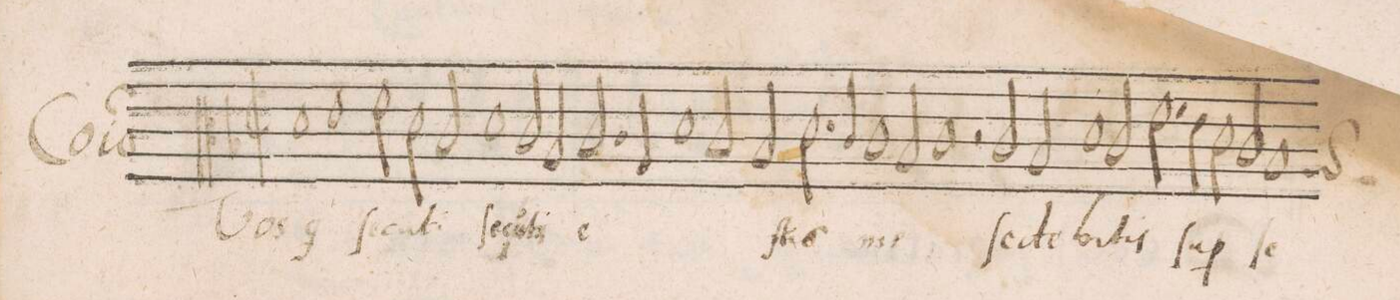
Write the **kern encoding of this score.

**kern	**text
*I"CANTVS	*
*clefC3	*
*k[b-]	*
*met(C|)	*
*M2/1	*
1d	Vos
1e	q(ui)
=2-	=2-
2f\	ſe-
2d\	-cu-
2c/	-ti
1d/	ſe-
=3-	=3-
2c/	-cu-
2B-/	-ti
2.c/	e-
=4-	=4-
4A/	.
1d	.
2c/	.
=5-	=5-
2B-/	.
2.d\	-ſtis
4c/	.
1c/	me
=6-	=6-
2B-/	.
1c	.
=7-	=7-
2r	.
2c/	ſe-
2B-/	-de-
1d/	-bi-
=8-	=8-
2c/	-tis
2.f\	ſu-
4e\	.
=9-	=9-
2d\	-p(er)
2c/	.
*custos:A	*
1B-	ſe-
=10-	=10-
*-	*-
